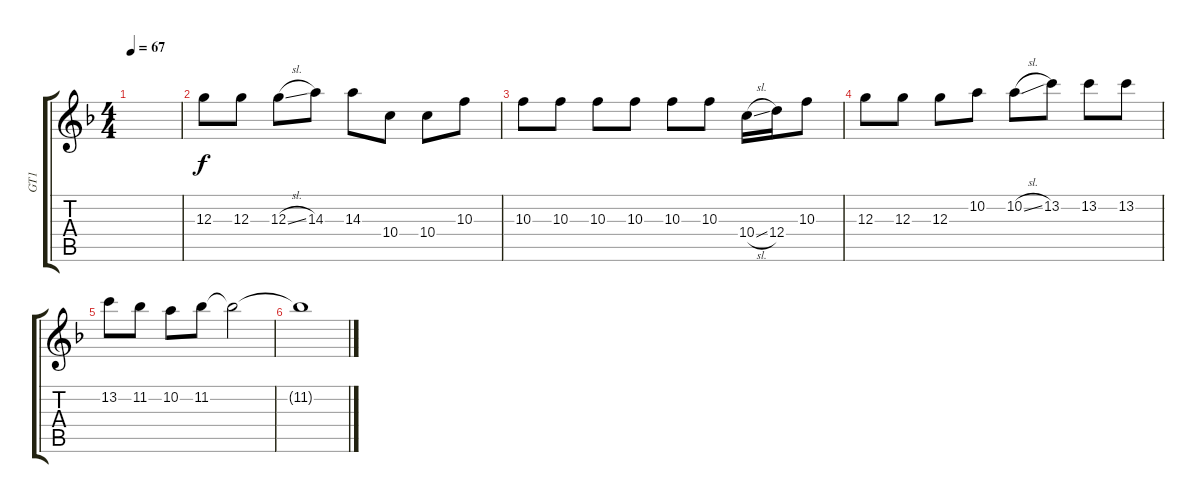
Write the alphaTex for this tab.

\track ("GT1" "GT1") {instrument overdrivenguitar}
\staff {score tabs}
\tuning (E4 B3 G3 D3 A2 E2) {hide}
\ts (4 4)
\tempo 67
\clef g2
\ks f
|
12.3.8{instrument distortionguitar} 12.3.8 12.3{sl}.8 14.3.8 14.3.8 10.4.8 10.4.8 10.3.8 |
10.3.8 10.3.8 10.3.8 10.3.8 10.3.8 10.3.8 10.4{sl}.16 12.4.16 10.3.8 |
12.3.8 12.3.8 12.3.8 10.2.8 10.2{sl}.8 13.2.8 13.2.8 13.2.8 |
13.2.8 11.2.8 10.2.8 11.2.8 11.2{t}.2 |
11.2{t}.1
